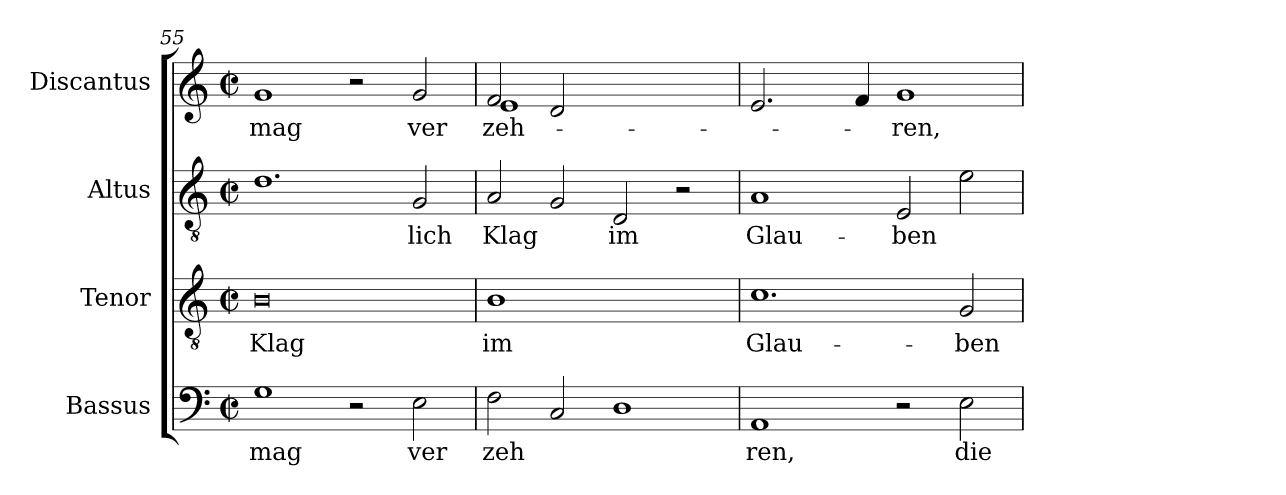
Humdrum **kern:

**kern	**text	**kern	**text	**kern	**text	**kern	**text
*part4	*part4	*part3	*part3	*part2	*part2	*part1	*part1
*staff4	*staff4	*staff3	*staff3	*staff2	*staff2	*staff1	*staff1
*I"Bassus	*	*I"Tenor	*	*I"Altus	*	*I"Discantus	*
*clefF4	*	*clefGv2	*	*clefGv2	*	*clefG2	*
*M2/2	*	*M2/2	*	*M2/2	*	*M2/2	*
*met(c|)	*	*met(c|)	*	*met(c|)	*	*met(c|)	*
=55	=55	=55	=55	=55	=55	=55	=55
!	!LO:LY:b:cj	!	!LO:LY:b:cj	!	!	!	!LO:LY:b:cj
1G	mag	0B	Klag	1.d	.	1g	mag
2r	.	.	.	.	.	2r	.
!	!LO:LY:b:cj	!	!	!	!LO:LY:b:cj	!	!LO:LY:b:cj
2E\	ver	.	.	2G/	-lich	2g/	ver
=56	=56	=56	=56	=56	=56	=56	=56
!	!LO:LY:b:cj	!	!LO:LY:b:cj	!	!LO:LY:b:cj	!	!LO:LY:b:cj
*	*	*	*	*	*	*^	*
2F\	zeh	1B	im	2A/	Klag	2f/	1e	zeh-
2C/	.	.	.	2G/	.	2d/	.	.
!	!	!	!	!	!LO:LY:b:cj	!	!	!
1D	.	1ryy	.	2D/	im	1ryy	1ryy	.
.	.	.	.	2r	.	.	.	.
!!LO:LB:g=z	!!
=57	=57	=57	=57	=57	=57	=57	=57	=57
!	!LO:LY:b:cj	!	!LO:LY:b:cj	!	!LO:LY:b:cj	!	!	!
1AA	ren,	1.c	Glau-	1A	Glau-	2.e/	4ryy	.
.	.	.	.	.	.	.	1..ryy	.
.	.	.	.	.	.	4f/	.	.
!	!	!	!	!	!LO:LY:b:cj	!	!	!LO:LY:b:cj
2r	.	.	.	2E/	-ben	1g	.	-ren,
!	!LO:LY:b:cj	!	!LO:LY:b:cj	!	!	!	!	!
2E\	die	2G/	-ben	2e\	.	.	.	.
*	*	*	*	*	*	*v	*v	*
=	=	=	=	=	=	=	=
*-	*-	*-	*-	*-	*-	*-	*-
